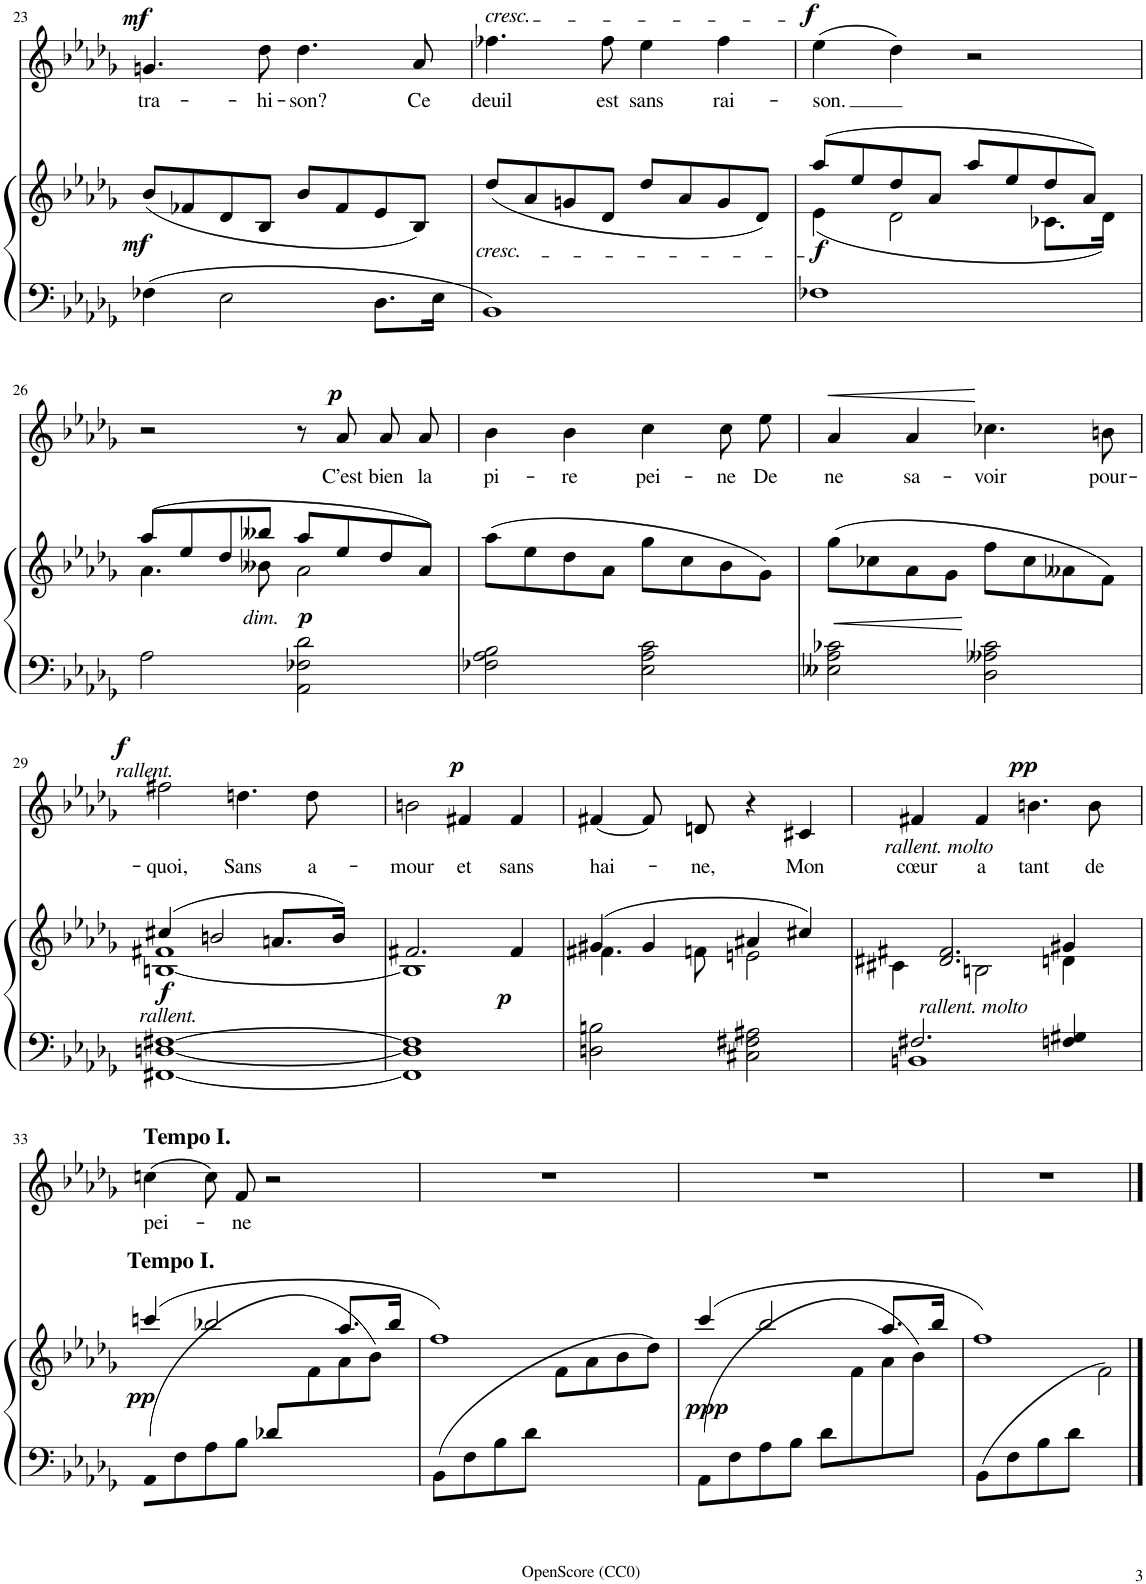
**kern	**kern	**dynam	**kern	**text	**dynam
*part2	*part2	*part2	*part1	*part1	*part1
*staff3	*staff2	*staff2/3	*staff1	*staff1	*staff1
*I"Piano	*	*	*I"Chant               Voice	*	*
*I'Pno	*	*	*	*	*
!!LO:PB:g=z
*clefF4	*clefG2	*	*clefG2	*	*
*k[b-e-a-d-g-]	*k[b-e-a-d-g-]	*	*k[b-e-a-d-g-]	*	*
*M4/4	*M4/4	*	*M4/4	*	*
*met(c)	*met(c)	*	*met(c)	*	*
=23	=23	=23	=23	=23	=23
!	!	!LO:DY:b	!	!LO:LY:b	!LO:DY:a
4F-X\	(8b-/L	mf	4.gn/	tra-	mf
.	8f-X/	.	.	.	.
2E-\	8d-/	.	.	.	.
!	!	!	!	!LO:LY:b	!
.	8B-/J	.	8dd-\	-hi-	.
!	!	!	!	!LO:LY:b	!
.	8b-/L	.	4.dd-\	-son?	.
.	8f-/	.	.	.	.
8.D-\L	8e-/	.	.	.	.
!	!	!	!	!LO:LY:b	!
.	8B-/J)	.	8a-/	Ce	.
16E-\Jk	.	.	.	.	.
=24	=24	=24	=24	=24	=24
!	!	!	!LO:TX:a:i:t=cresc.	!	!
!	!LO:TX:b:i:t=cresc.	!	!	!	!
!	!	!	!	!LO:LY:b	!
1BB-	(8dd-/L	.	4.ff-X\	deuil	.
.	8a-/	.	.	.	.
.	8gn/	.	.	.	.
!	!	!	!	!LO:LY:b	!
.	8d-/J	.	8ff-\	est	.
!	!	!	!	!LO:LY:b	!
.	8dd-/L	.	4ee-\	sans	.
.	8a-/	.	.	.	.
!	!	!	!	!LO:LY:b	!
.	8g/	.	4ff-\	rai-	.
.	8d-/J)	.	.	.	.
=25	=25	=25	=25	=25	=25
*	*^	*	*	*	*
!	!	!	!LO:DY:b	!	!LO:LY:b	!LO:DY:a
1F-X	(8aa-/L	(4e-\	f	(4ee-\	-son.	f
.	8ee-/	.	.	.	.	.
.	8dd-/	2d-\	.	4dd-\)	.	.
.	8a-/J	.	.	.	.	.
.	8aa-/L	.	.	2r	.	.
.	8ee-/	.	.	.	.	.
.	8dd-/	8.c-X\L	.	.	.	.
.	8a-/J)	.	.	.	.	.
.	.	16d-\Jk)	.	.	.	.
!!LO:LB:g=z
=26	=26	=26	=26	=26	=26	=26
2A-\	(8aa-/L	4.a-\	.	2r	.	.
.	8ee-/	.	.	.	.	.
.	8dd-/	.	.	.	.	.
!	!LO:TX:b:i:t=dim.	!	!	!	!	!
.	8bb--X/J	8b--X\	.	.	.	.
!	!	!	!LO:DY:b	!	!	!
2AA-\ 2F-X\ 2d-\	8aa-/L	2a-\	p	8r	.	.
!	!	!	!	!	!LO:LY:b	!LO:DY:a
.	8ee-/	.	.	8a-/	C’est	p
!	!	!	!	!	!LO:LY:b	!
.	8dd-/	.	.	8a-/L	bien	.
!	!	!	!	!	!LO:LY:b	!
.	8a-/J)	.	.	8a-/J	la	.
*	*v	*v	*	*	*	*
=27	=27	=27	=27	=27	=27
!	!	!	!	!LO:LY:b	!
2F-X\ 2A-\ 2B-\	(8aa-\L	.	4b-\	pi-	.
.	8ee-\	.	.	.	.
!	!	!	!	!LO:LY:b	!
.	8dd-\	.	4b-\	-re	.
.	8a-\J	.	.	.	.
!	!	!	!	!LO:LY:b	!
2E-\ 2A-\ 2c\	8gg-\L	.	4cc\	pei-	.
.	8cc\	.	.	.	.
!	!	!	!	!LO:LY:b	!
.	8b-\	.	8cc\L	-ne	.
!	!	!	!	!LO:LY:b	!
.	8g-\J)	.	8ee-\J	De	.
=28	=28	=28	=28	=28	=28
!	!	!LO:HP:b	!	!LO:LY:b	!LO:HP:b
2E--X\ 2A-\ 2c-X\	(8gg-\L	<	4a-/	ne	<
.	8cc-X\	.	.	.	.
!	!	!	!	!LO:LY:b	!
.	8a-\	.	4a-/	sa-	.
.	8g-\J	.	.	.	.
!	!	!	!	!LO:LY:b	!
2D-\ 2A--X\ 2c-\	8ff\L	[	4.cc-X\	-voir	[
.	8cc-\	.	.	.	.
.	8a--X\	.	.	.	.
!	!	!	!	!LO:LY:b	!
.	8f\J)	.	8bn\	pour-	.
!!LO:LB:g=z
=29	=29	=29	=29	=29	=29
*	*^	*	*	*	*
!	!	!	!LO:DY:b	!	!LO:LY:b	!
!	!	!	!LO:DY:n=1:b	!	!	!LO:DY:a
!	!	!	!	!	!	!LO:DY:n=1:a
[1FF#X [1Dn [1F#X	(4cc#X/	[1Bn 1f#X	f other-dynamics	2ff#X\	-quoi,	f other-dynamics
.	2bn/	.	.	.	.	.
!	!	!	!	!	!LO:LY:b	!
.	.	.	.	4.ddn\	Sans	.
.	8.an/L	.	.	.	.	.
!	!	!	!	!	!LO:LY:b	!
.	.	.	.	8dd\	a-	.
.	16b/Jk)	.	.	.	.	.
=30	=30	=30	=30	=30	=30	=30
!	!	!	!	!	!LO:LY:b	!
1FF#] 1D] 1F#]	2.f#X/	1B]	.	2bn;<\	-mour	.
!	!	!	!	!	!LO:LY:b	!LO:DY:a
.	.	.	.	4f#X/	et	p
!	!	!	!LO:DY:b	!	!LO:LY:b	!
.	4f#/	.	p	4f#/	sans	.
=31	=31	=31	=31	=31	=31	=31
!	!	!	!	!	!LO:LY:b	!
2Dn\ 2Bn\	(4g#X/	4.f#X\	.	[4f#X/	hai-	.
.	4g#/	.	.	8f#/L]	.	.
!	!	!	!	!	!LO:LY:b	!
.	.	8fn\	.	8dn/J	-ne,	.
2C#X\ 2F#X\ 2A#X\	4a#X/	2en\	.	4r	.	.
!	!	!	!	!	!LO:LY:b	!
.	4cc#X/)	.	.	4c#X/	Mon	.
=32	=32	=32	=32	=32	=32	=32
*^	*	*	*	*	*	*
!	!	!	!	!	!LO:TX:b:i:t=rallent. molto	!	!
!	!	!LO:TX:b:i:t=rallent. molto	!	!	!	!	!
!	!	!	!	!	!	!LO:LY:b	!
2.F#X/	1BBn	2.d#X/ 2.f#X/	4c#X\	.	4f#X/	cœur	.
!	!	!	!	!	!	!LO:LY:b	!
.	.	.	2Bn\	.	4f#/	a	.
!	!	!	!	!	!	!LO:LY:b	!LO:DY:a
.	.	.	.	.	4.bn\	tant	pp
4Fn/ 4G#X/	.	4g#X/	4dn\	.	.	.	.
!	!	!	!	!	!	!LO:LY:b	!
.	.	.	.	.	8b\	de	.
*v	*v	*	*	*	*	*	*
!!LO:LB:g=z
=33	=33	=33	=33	=33	=33	=33
!	!	!	!	!LO:TX:a:B:t=Tempo I.	!	!
!	!LO:TX:a:B:t=Tempo I.	!	!	!	!	!
!	!	!	!LO:DY:b	!	!LO:LY:b	!
(8AA-L	(>4cccn/	8ryy	pp	[4ccn\	pei-	.
*	*v	*v	*	*	*	*
8F\	.	.	.	.	.
8A-\	2bb-X/	.	8cc/L]	.	.
!	!	!	!	!LO:LY:b	!
8B-\J	.	.	8f/J	-ne	.
8d-X/L	.	.	2r	.	.
*	*^	*	*	*	*
4.ryy	.	8f\	.	.	.	.
.	8.aa-/L	8a-\	.	.	.	.
.	.	8b-\J)	.	.	.	.
.	16bb-/Jk	.	.	.	.	.
=34	=34	=34	=34	=34	=34	=34
(8BB-\L	1ff)	2ryy	.	1r	.	.
8F\	.	.	.	.	.	.
8B-\	.	.	.	.	.	.
8d-\J	.	.	.	.	.	.
2ryy	.	8f\L	.	.	.	.
.	.	8a-\	.	.	.	.
.	.	8b-\	.	.	.	.
.	.	8dd-\J)	.	.	.	.
=35	=35	=35	=35	=35	=35	=35
!	!	!	!LO:DY:b	!	!	!
(8AA-\L	(>4ccc/	8ryy	ppp	1r	.	.
*	*v	*v	*	*	*	*
8F\	.	.	.	.	.
8A-\	2bb-/	.	.	.	.
8B-\J	.	.	.	.	.
8d-\L	.	.	.	.	.
*	*^	*	*	*	*
4.ryy	.	8f\	.	.	.	.
.	8.aa-/L	8a-\	.	.	.	.
.	.	8b-\J)	.	.	.	.
.	16bb-/Jk	.	.	.	.	.
=36	=36	=36	=36	=36	=36	=36
(8BB-\L	1ff)	2ryy	.	1r	.	.
8F\	.	.	.	.	.	.
8B-\	.	.	.	.	.	.
8d-\J	.	.	.	.	.	.
2ryy	.	2f;<\)	.	.	.	.
*	*v	*v	*	*	*	*
==	==	==	==	==	==
*-	*-	*-	*-	*-	*-
